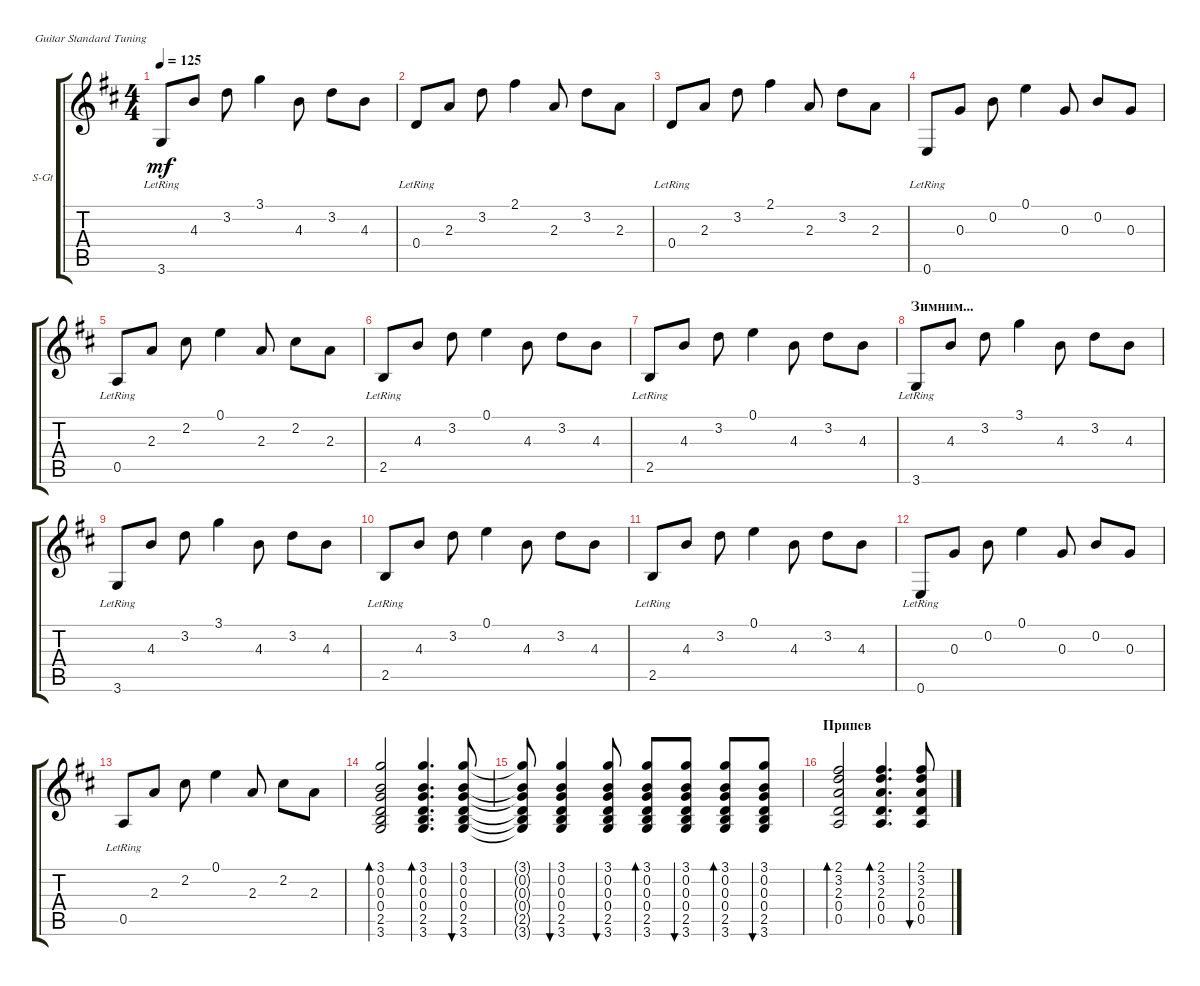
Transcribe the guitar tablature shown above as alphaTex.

\defaultSystemsLayout 4
\bracketExtendMode groupsimilarinstruments
\firstSystemTrackNameOrientation horizontal
\otherSystemsTrackNameOrientation horizontal
\track ("Steel Guitar" "S-Gt") {instrument acousticguitarsteel}
\staff {score tabs}
\tuning (E4 B3 G3 D3 A2 E2)
\ts (4 4)
\tempo 125
\clef g2
\ks bminor
3.6{lr}.8{dy mf} 4.3.8 3.2.8 3.1.4 4.3.8 3.2.8 4.3.8 |
0.4{lr}.8 2.3.8 3.2.8 2.1.4 2.3.8 3.2.8 2.3.8 |
0.4{lr}.8 2.3.8 3.2.8 2.1.4 2.3.8 3.2.8 2.3.8 |
0.6{lr}.8 0.3.8 0.2.8 0.1.4 0.3.8 0.2.8 0.3.8 |
0.5{lr}.8 2.3.8 2.2.8 0.1.4 2.3.8 2.2.8 2.3.8 |
2.5{lr}.8 4.3.8 3.2.8 0.1.4 4.3.8 3.2.8 4.3.8 |
2.5{lr}.8 4.3.8 3.2.8 0.1.4 4.3.8 3.2.8 4.3.8 |
\section ("" "Зимним...")
3.6{lr}.8 4.3.8 3.2.8 3.1.4 4.3.8 3.2.8 4.3.8 |
3.6{lr}.8 4.3.8 3.2.8 3.1.4 4.3.8 3.2.8 4.3.8 |
2.5{lr}.8 4.3.8 3.2.8 0.1.4 4.3.8 3.2.8 4.3.8 |
2.5{lr}.8 4.3.8 3.2.8 0.1.4 4.3.8 3.2.8 4.3.8 |
0.6{lr}.8 0.3.8 0.2.8 0.1.4 0.3.8 0.2.8 0.3.8 |
0.5{lr}.8 2.3.8 2.2.8 0.1.4 2.3.8 2.2.8 2.3.8 |
(3.6 2.5 0.4 0.3 0.2 3.1).2{bd 30} (3.6 2.5 0.4 0.3 0.2 3.1).4{d bd 30} (3.6 2.5 0.4 0.3 0.2 3.1).8{bu 30} |
(3.6{t} 2.5{t} 0.4{t} 0.3{t} 0.2{t} 3.1{t}).8 (3.6 2.5 0.4 0.3 0.2 3.1).4{bu 30} (3.6 2.5 0.4 0.3 0.2 3.1).8{bu 30} (3.6 2.5 0.4 0.3 0.2 3.1).8{bd 30} (3.6 2.5 0.4 0.3 0.2 3.1).8{bu 30} (3.6 2.5 0.4 0.3 0.2 3.1).8{bd 30} (3.6 2.5 0.4 0.3 0.2 3.1).8{bu 30} |
\section ("" "Припев")
(0.5 0.4 2.3 3.2 2.1).2{bd 30} (0.5 0.4 2.3 3.2 2.1).4{d bd 30} (0.5 0.4 2.3 3.2 2.1).8{bu 30}
